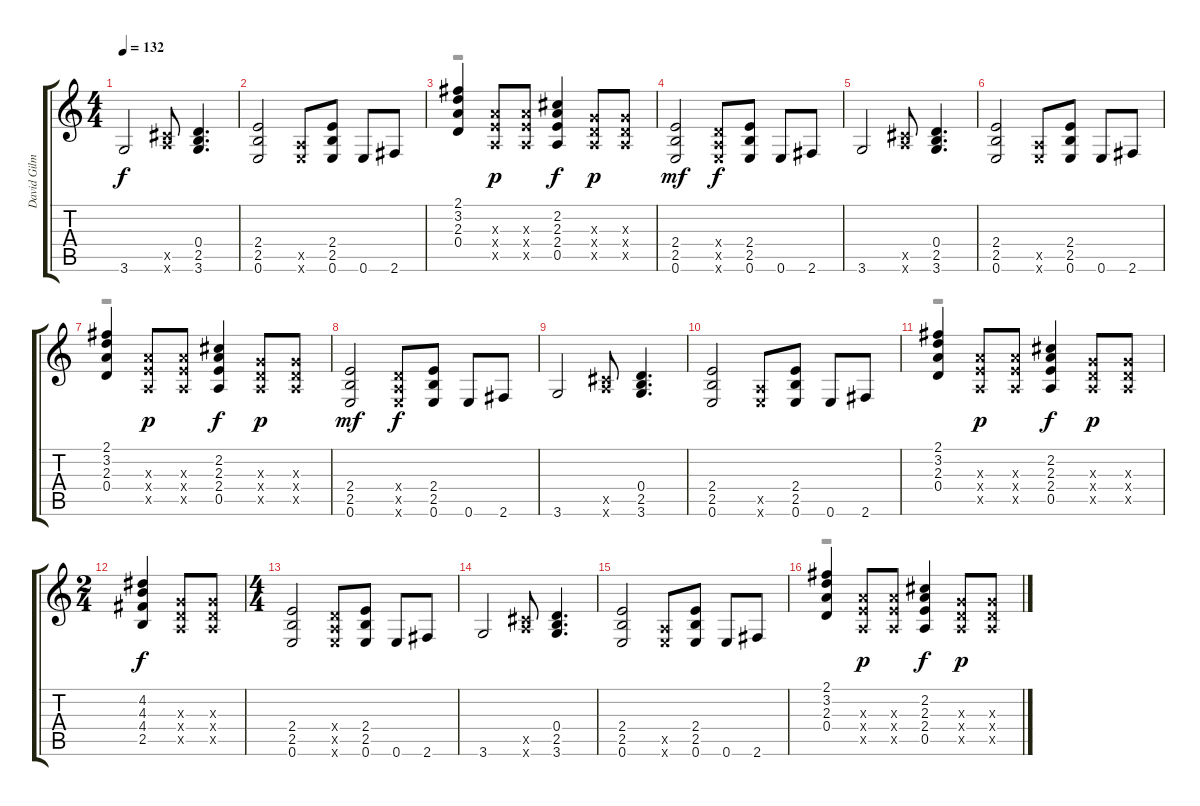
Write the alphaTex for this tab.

\track ("David Gilmour - Rhythm" "David Gilm") {instrument electricguitarclean}
\staff {score tabs}
\tuning (E4 B3 G3 D3 A2 E2) {hide}
\voice
\ts (4 4)
\tempo 132
\clef g2
\ks c
3.6.2{dy f} (0.5{x} 9.6{x}).8 (0.4 2.5 3.6).4{d} |
(2.4 2.5 0.6).2 (0.5{x} 0.6{x}).8 (2.4 2.5 0.6).8 0.6.8 2.6.8 |
(2.1 3.2 2.3 0.4).4 (2.3{x} 2.4{x} 0.5{x}).8{dy p} (2.3{x} 2.4{x} 0.5{x}).8 (2.2 2.3 2.4 0.5).4{dy f} (0.3{x} 0.4{x} 0.5{x}).8{dy p} (0.3{x} 0.4{x} 0.5{x}).8 |
(2.4 2.5 0.6).2{dy mf} (0.4{x} 0.5{x} 0.6{x}).8{dy f} (2.4 2.5 0.6).8 0.6.8 2.6.8 |
3.6.2 (0.5{x} 9.6{x}).8 (0.4 2.5 3.6).4{d} |
(2.4 2.5 0.6).2 (0.5{x} 0.6{x}).8 (2.4 2.5 0.6).8 0.6.8 2.6.8 |
(2.1 3.2 2.3 0.4).4 (2.3{x} 2.4{x} 0.5{x}).8{dy p} (2.3{x} 2.4{x} 0.5{x}).8 (2.2 2.3 2.4 0.5).4{dy f} (0.3{x} 0.4{x} 0.5{x}).8{dy p} (0.3{x} 0.4{x} 0.5{x}).8 |
(2.4 2.5 0.6).2{dy mf} (0.4{x} 0.5{x} 0.6{x}).8{dy f} (2.4 2.5 0.6).8 0.6.8 2.6.8 |
3.6.2 (0.5{x} 9.6{x}).8 (0.4 2.5 3.6).4{d} |
(2.4 2.5 0.6).2 (0.5{x} 0.6{x}).8 (2.4 2.5 0.6).8 0.6.8 2.6.8 |
(2.1 3.2 2.3 0.4).4 (2.3{x} 2.4{x} 0.5{x}).8{dy p} (2.3{x} 2.4{x} 0.5{x}).8 (2.2 2.3 2.4 0.5).4{dy f} (0.3{x} 0.4{x} 0.5{x}).8{dy p} (0.3{x} 0.4{x} 0.5{x}).8 |
\ts (2 4)
(4.2 4.3 4.4 2.5).4{dy f} (0.3{x} 0.4{x} 0.5{x}).8 (0.3{x} 0.4{x} 0.5{x}).8 |
\ts (4 4)
(2.4 2.5 0.6).2 (0.4{x} 0.5{x} 0.6{x}).8 (2.4 2.5 0.6).8 0.6.8 2.6.8 |
3.6.2 (0.5{x} 9.6{x}).8 (0.4 2.5 3.6).4{d} |
(2.4 2.5 0.6).2 (0.5{x} 0.6{x}).8 (2.4 2.5 0.6).8 0.6.8 2.6.8 |
(2.1 3.2 2.3 0.4).4 (2.3{x} 2.4{x} 0.5{x}).8{dy p} (2.3{x} 2.4{x} 0.5{x}).8 (2.2 2.3 2.4 0.5).4{dy f} (0.3{x} 0.4{x} 0.5{x}).8{dy p} (0.3{x} 0.4{x} 0.5{x}).8
\voice
\clef g2
\ottava regular
\simile none
\ks c
|
|
r.1 |
|
|
|
r.1 |
|
|
|
r.1 |
|
|
|
|
r.1
